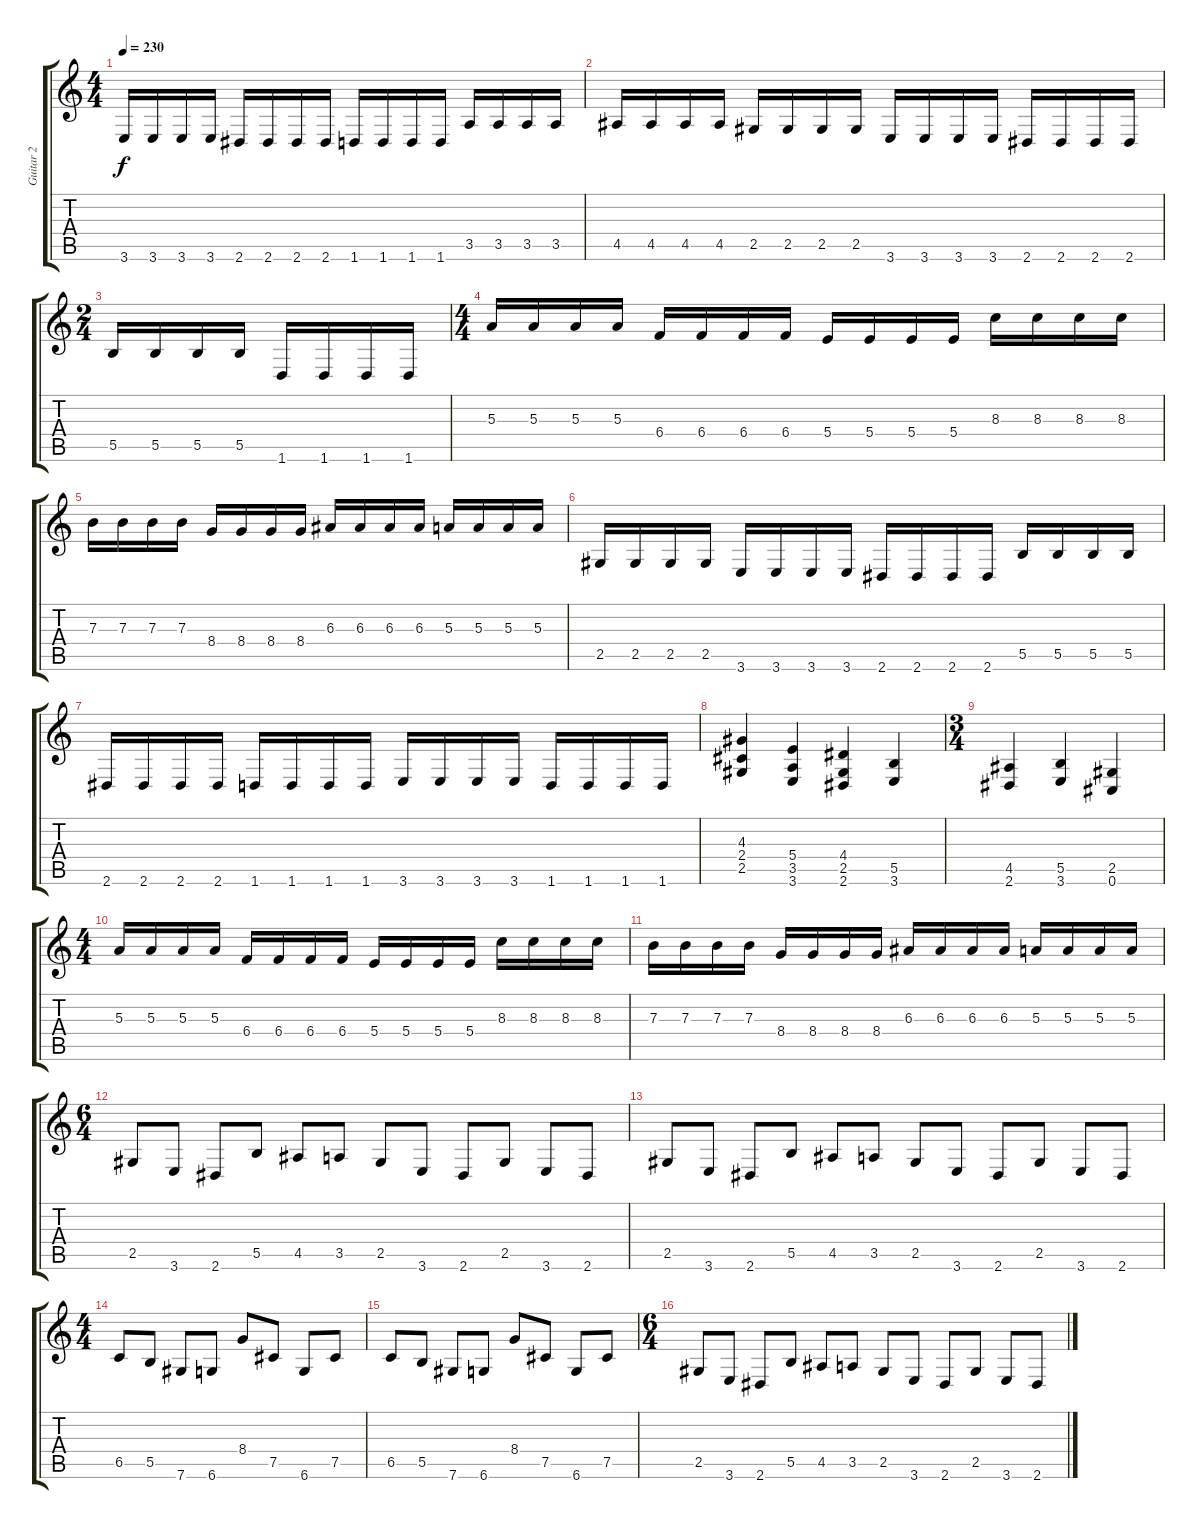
\track ("Guitar 2" "Guitar 2") {instrument overdrivenguitar}
\staff {score tabs}
\tuning (Db4 Ab3 E3 B2 Gb2 Db2) {hide}
\ts (4 4)
\tempo 230
\clef g2
\ks c
3.6.16{dy f} 3.6.16 3.6.16 3.6.16 2.6.16 2.6.16 2.6.16 2.6.16 1.6.16 1.6.16 1.6.16 1.6.16 3.5.16 3.5.16 3.5.16 3.5.16 |
4.5.16 4.5.16 4.5.16 4.5.16 2.5.16 2.5.16 2.5.16 2.5.16 3.6.16 3.6.16 3.6.16 3.6.16 2.6.16 2.6.16 2.6.16 2.6.16 |
\ts (2 4)
5.5.16 5.5.16 5.5.16 5.5.16 1.6.16 1.6.16 1.6.16 1.6.16 |
\ts (4 4)
5.3.16 5.3.16 5.3.16 5.3.16 6.4.16 6.4.16 6.4.16 6.4.16 5.4.16 5.4.16 5.4.16 5.4.16 8.3.16 8.3.16 8.3.16 8.3.16 |
7.3.16 7.3.16 7.3.16 7.3.16 8.4.16 8.4.16 8.4.16 8.4.16 6.3.16 6.3.16 6.3.16 6.3.16 5.3.16 5.3.16 5.3.16 5.3.16 |
2.5.16 2.5.16 2.5.16 2.5.16 3.6.16 3.6.16 3.6.16 3.6.16 2.6.16 2.6.16 2.6.16 2.6.16 5.5.16 5.5.16 5.5.16 5.5.16 |
2.6.16 2.6.16 2.6.16 2.6.16 1.6.16 1.6.16 1.6.16 1.6.16 3.6.16 3.6.16 3.6.16 3.6.16 1.6.16 1.6.16 1.6.16 1.6.16 |
(4.3 2.4 2.5).4 (5.4 3.5 3.6).4 (4.4 2.5 2.6).4 (5.5 3.6).4 |
\ts (3 4)
(4.5 2.6).4 (5.5 3.6).4 (2.5 0.6).4 |
\ts (4 4)
5.3.16 5.3.16 5.3.16 5.3.16 6.4.16 6.4.16 6.4.16 6.4.16 5.4.16 5.4.16 5.4.16 5.4.16 8.3.16 8.3.16 8.3.16 8.3.16 |
7.3.16 7.3.16 7.3.16 7.3.16 8.4.16 8.4.16 8.4.16 8.4.16 6.3.16 6.3.16 6.3.16 6.3.16 5.3.16 5.3.16 5.3.16 5.3.16 |
\ts (6 4)
2.5.8 3.6.8 2.6.8 5.5.8 4.5.8 3.5.8 2.5.8 3.6.8 2.6.8 2.5.8 3.6.8 2.6.8 |
2.5.8 3.6.8 2.6.8 5.5.8 4.5.8 3.5.8 2.5.8 3.6.8 2.6.8 2.5.8 3.6.8 2.6.8 |
\ts (4 4)
6.5.8 5.5.8 7.6.8 6.6.8 8.4.8 7.5.8 6.6.8 7.5.8 |
6.5.8 5.5.8 7.6.8 6.6.8 8.4.8 7.5.8 6.6.8 7.5.8 |
\ts (6 4)
2.5.8 3.6.8 2.6.8 5.5.8 4.5.8 3.5.8 2.5.8 3.6.8 2.6.8 2.5.8 3.6.8 2.6.8
